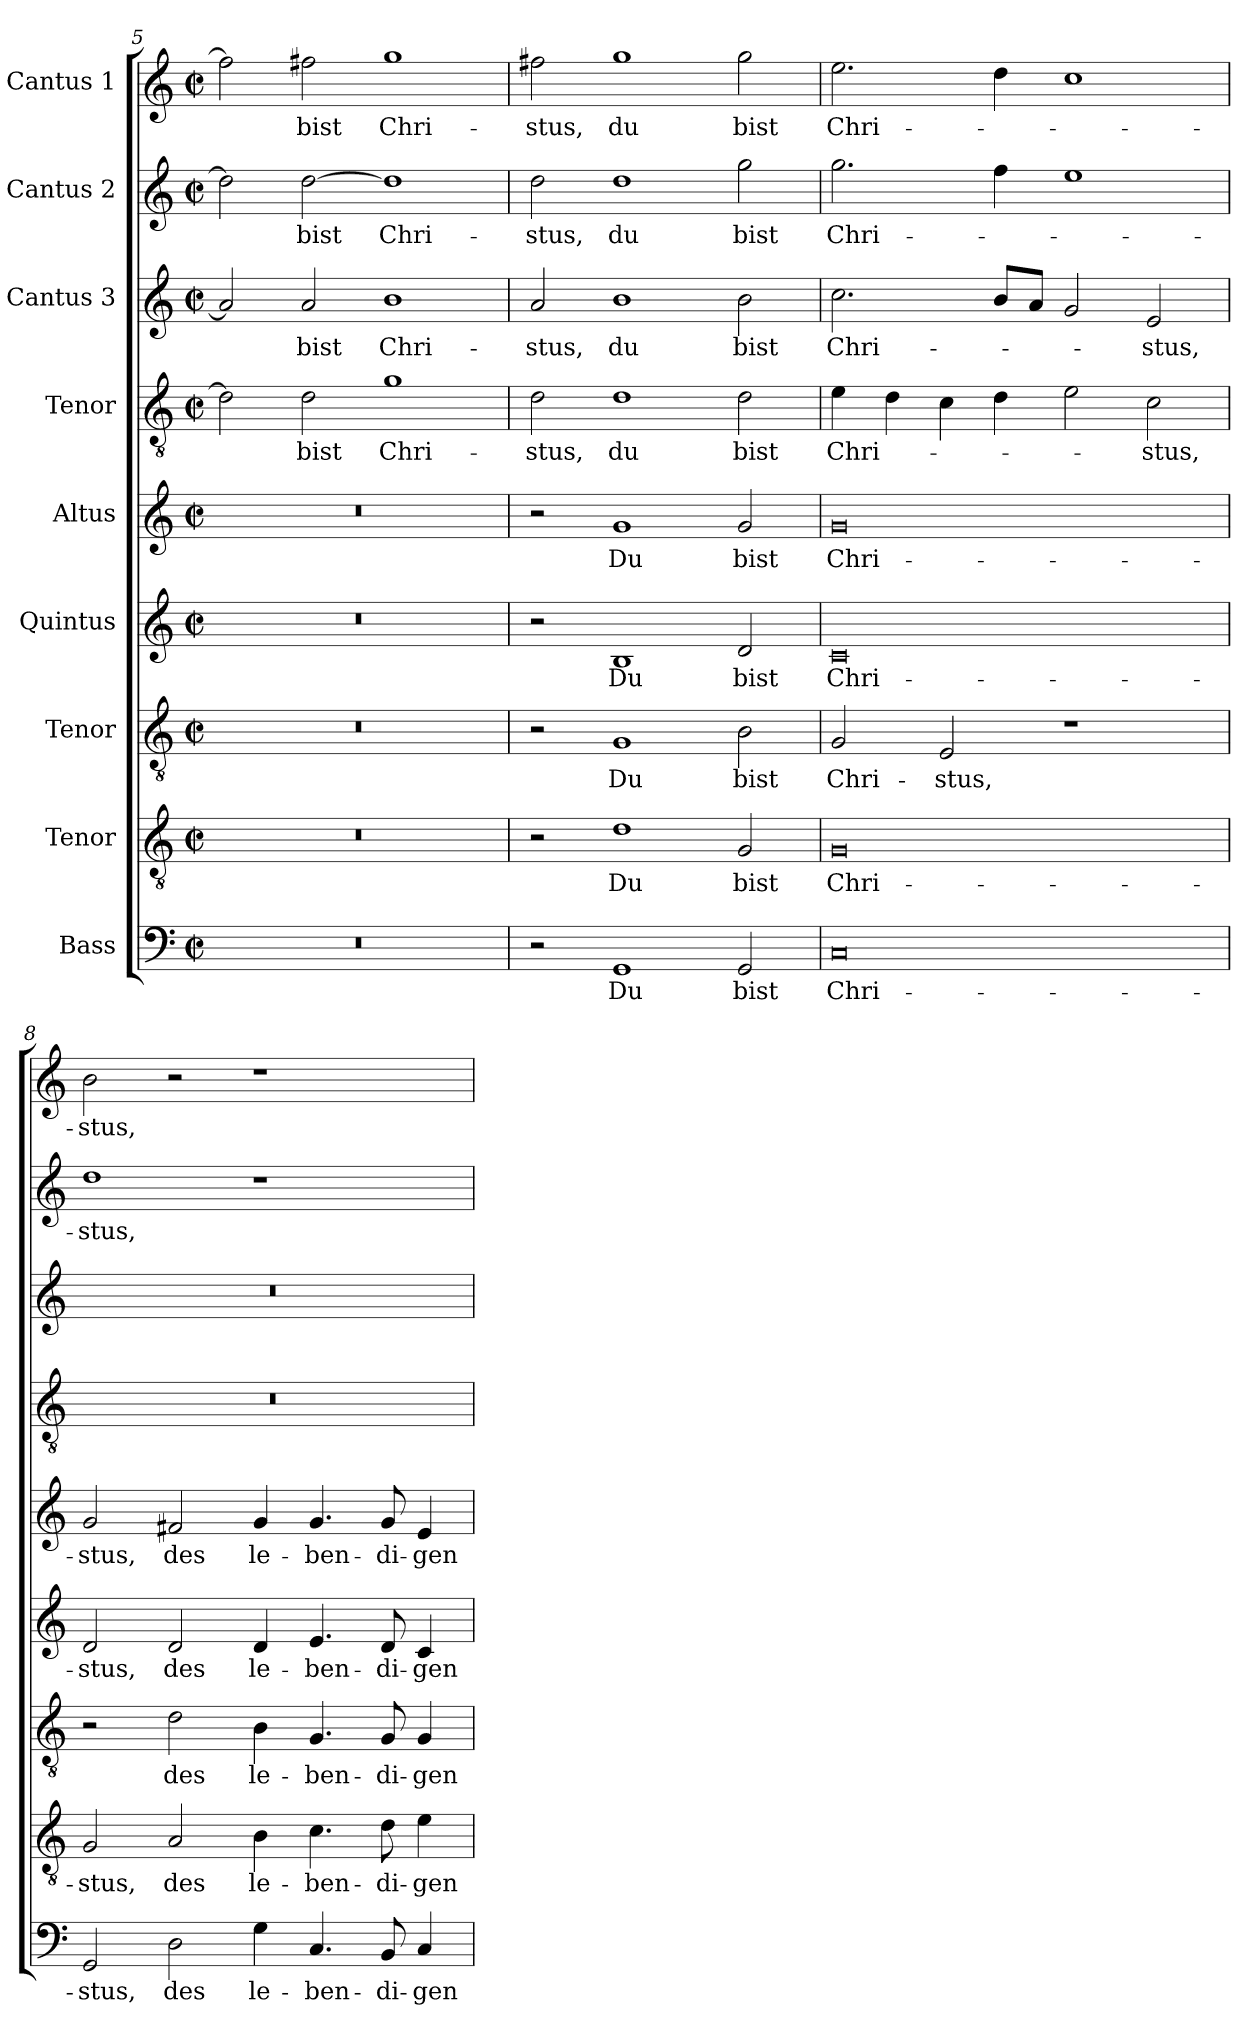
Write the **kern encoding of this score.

**kern	**text	**kern	**text	**kern	**text	**kern	**text	**kern	**text	**kern	**text	**kern	**text	**kern	**text	**kern	**text
*part9	*part9	*part8	*part8	*part7	*part7	*part6	*part6	*part5	*part5	*part4	*part4	*part3	*part3	*part2	*part2	*part1	*part1
*staff9	*staff9	*staff8	*staff8	*staff7	*staff7	*staff6	*staff6	*staff5	*staff5	*staff4	*staff4	*staff3	*staff3	*staff2	*staff2	*staff1	*staff1
*I"Bass	*	*I"Tenor	*	*I"Tenor	*	*I"Quintus	*	*I"Altus	*	*I"Tenor	*	*I"Cantus 3	*	*I"Cantus 2	*	*I"Cantus 1	*
*clefF4	*	*clefGv2	*	*clefGv2	*	*clefG2	*	*clefG2	*	*clefGv2	*	*clefG2	*	*clefG2	*	*clefG2	*
*k[]	*	*k[]	*	*k[]	*	*k[]	*	*k[]	*	*k[]	*	*k[]	*	*k[]	*	*k[]	*
*M4/2	*	*M4/2	*	*M4/2	*	*M4/2	*	*M4/2	*	*M4/2	*	*M4/2	*	*M4/2	*	*M4/2	*
*met(c|)	*	*met(c|)	*	*met(c|)	*	*met(c|)	*	*met(c|)	*	*met(c|)	*	*met(c|)	*	*met(c|)	*	*met(c|)	*
=5	=5	=5	=5	=5	=5	=5	=5	=5	=5	=5	=5	=5	=5	=5	=5	=5	=5
0r	.	0r	.	0r	.	0r	.	0r	.	2d\]	.	2a/]	.	2dd\]	.	2ff#\]	.
!	!	!	!	!	!	!	!	!	!	!	!LO:LY:b	!	!LO:LY:b	!	!LO:LY:b	!	!LO:LY:b
.	.	.	.	.	.	.	.	.	.	2d\	bist	2a/	bist	[2dd\	bist	2ff#X\	bist
!	!	!	!	!	!	!	!	!	!	!	!LO:LY:b	!	!LO:LY:b	!	!LO:LY:b	!	!LO:LY:b
.	.	.	.	.	.	.	.	.	.	1g	Chri-	1b	Chri-	1dd]	Chri-	1gg	Chri-
=6	=6	=6	=6	=6	=6	=6	=6	=6	=6	=6	=6	=6	=6	=6	=6	=6	=6
!	!	!	!	!	!	!	!	!	!	!	!LO:LY:b	!	!LO:LY:b	!	!LO:LY:b	!	!LO:LY:b
2r	.	2r	.	2r	.	2r	.	2r	.	2d\	stus,	2a/	stus,	2dd\	stus,	2ff#X\	stus,
!	!LO:LY:b	!	!LO:LY:b	!	!LO:LY:b	!	!LO:LY:b	!	!LO:LY:b	!	!LO:LY:b	!	!LO:LY:b	!	!LO:LY:b	!	!LO:LY:b
1GG	Du	1d	Du	1G	Du	1B	Du	1g	Du	1d	du	1b	du	1dd	du	1gg	du
!	!LO:LY:b	!	!LO:LY:b	!	!LO:LY:b	!	!LO:LY:b	!	!LO:LY:b	!	!LO:LY:b	!	!LO:LY:b	!	!LO:LY:b	!	!LO:LY:b
2GG/	bist	2G/	bist	2B\	bist	2d/	bist	2g/	bist	2d\	bist	2b\	bist	2gg\	bist	2gg\	bist
=7	=7	=7	=7	=7	=7	=7	=7	=7	=7	=7	=7	=7	=7	=7	=7	=7	=7
!	!LO:LY:b	!	!LO:LY:b	!	!LO:LY:b	!	!LO:LY:b	!	!LO:LY:b	!	!LO:LY:b	!	!LO:LY:b	!	!LO:LY:b	!	!LO:LY:b
0C	Chri-	0G	Chri-	2G/	Chri-	0c	Chri-	0g	Chri-	4e\	Chri-	2.cc\	Chri-	2.gg\	Chri-	2.ee\	Chri-
.	.	.	.	.	.	.	.	.	.	4d\	.	.	.	.	.	.	.
!	!	!	!	!	!LO:LY:b	!	!	!	!	!	!	!	!	!	!	!	!
.	.	.	.	2E/	-stus,	.	.	.	.	4c\	.	.	.	.	.	.	.
.	.	.	.	.	.	.	.	.	.	4d\	.	8b/L	.	4ff\	.	4dd\	.
.	.	.	.	.	.	.	.	.	.	.	.	8a/J	.	.	.	.	.
.	.	.	.	1r	.	.	.	.	.	2e\	.	2g/	.	1ee	.	1cc	.
!	!	!	!	!	!	!	!	!	!	!	!LO:LY:b	!	!LO:LY:b	!	!	!	!
.	.	.	.	.	.	.	.	.	.	2c\	-stus,	2e/	-stus,	.	.	.	.
!!LO:PB:g=z
=8	=8	=8	=8	=8	=8	=8	=8	=8	=8	=8	=8	=8	=8	=8	=8	=8	=8
!	!LO:LY:b	!	!LO:LY:b	!	!	!	!LO:LY:b	!	!LO:LY:b	!	!	!	!	!	!LO:LY:b	!	!LO:LY:b
2GG/	-stus,	2G/	-stus,	2r	.	2d/	-stus,	2g/	-stus,	0r	.	0r	.	1dd	-stus,	2b\	-stus,
!	!LO:LY:b	!	!LO:LY:b	!	!LO:LY:b	!	!LO:LY:b	!	!LO:LY:b	!	!	!	!	!	!	!	!
2D\	des	2A/	des	2d\	des	2d/	des	2f#X/	des	.	.	.	.	.	.	2r	.
!	!LO:LY:b	!	!LO:LY:b	!	!LO:LY:b	!	!LO:LY:b	!	!LO:LY:b	!	!	!	!	!	!	!	!
4G\	le-	4B\	le-	4B\	le-	4d/	le-	4g/	le-	.	.	.	.	1r	.	1r	.
!	!LO:LY:b	!	!LO:LY:b	!	!LO:LY:b	!	!LO:LY:b	!	!LO:LY:b	!	!	!	!	!	!	!	!
4.C/	-ben-	4.c\	-ben-	4.G/	-ben-	4.e/	-ben-	4.g/	-ben-	.	.	.	.	.	.	.	.
!	!LO:LY:b	!	!LO:LY:b	!	!LO:LY:b	!	!LO:LY:b	!	!LO:LY:b	!	!	!	!	!	!	!	!
8BB/	-di-	8d\	-di-	8G/	-di-	8d/	-di-	8g/	-di-	.	.	.	.	.	.	.	.
!	!LO:LY:b	!	!LO:LY:b	!	!LO:LY:b	!	!LO:LY:b	!	!LO:LY:b	!	!	!	!	!	!	!	!
4C/	-gen	4e\	-gen	4G/	-gen	4c/	-gen	4e/	-gen	.	.	.	.	.	.	.	.
=	=	=	=	=	=	=	=	=	=	=	=	=	=	=	=	=	=
*-	*-	*-	*-	*-	*-	*-	*-	*-	*-	*-	*-	*-	*-	*-	*-	*-	*-
